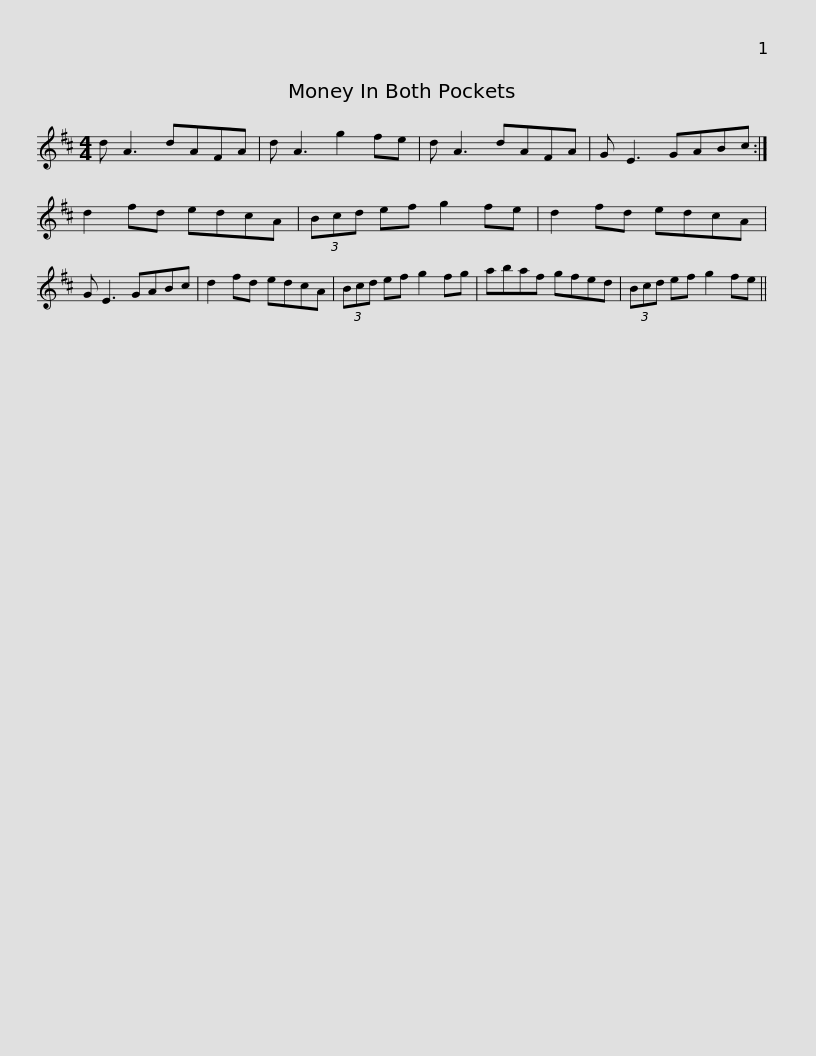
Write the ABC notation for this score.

X:1
L:1/8
M:4/4
I:linebreak $
K:D
V:1 treble
V:1
 d A3 dAFA | d A3 g2 fe | d A3 dAFA | G E3 GABc :| d2 fd edcA | %5
 (3Bcd ef g2 fe |$ d2 fd edcA | G E3 GABc | d2 fd edcA | (3Bcd ef g2 fg | %10
 abaf gfed |$ (3Bcd ef g2 fe || %12
